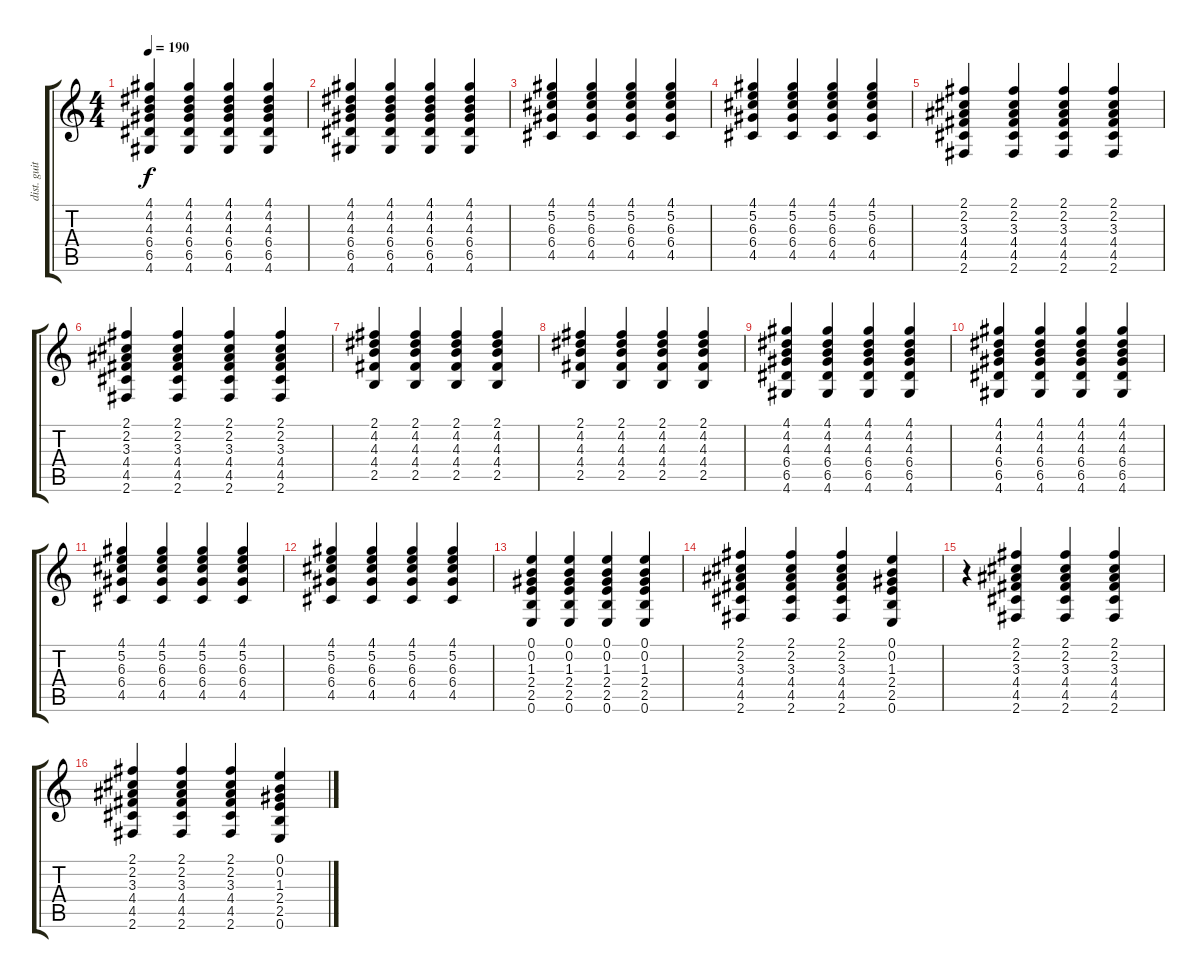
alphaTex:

\track ("dist. guitar" "dist. guit") {instrument distortionguitar}
\staff {score tabs}
\tuning (E4 B3 G3 D3 A2 E2) {hide}
\ts (4 4)
\tempo 190
\clef g2
\ks c
(4.1 4.2 4.3 6.4 6.5 4.6).4{dy f} (4.1 4.2 4.3 6.4 6.5 4.6).4 (4.1 4.2 4.3 6.4 6.5 4.6).4 (4.1 4.2 4.3 6.4 6.5 4.6).4 |
(4.1 4.2 4.3 6.4 6.5 4.6).4 (4.1 4.2 4.3 6.4 6.5 4.6).4 (4.1 4.2 4.3 6.4 6.5 4.6).4 (4.1 4.2 4.3 6.4 6.5 4.6).4 |
(4.1 5.2 6.3 6.4 4.5).4 (4.1 5.2 6.3 6.4 4.5).4 (4.1 5.2 6.3 6.4 4.5).4 (4.1 5.2 6.3 6.4 4.5).4 |
(4.1 5.2 6.3 6.4 4.5).4 (4.1 5.2 6.3 6.4 4.5).4 (4.1 5.2 6.3 6.4 4.5).4 (4.1 5.2 6.3 6.4 4.5).4 |
(2.1 2.2 3.3 4.4 4.5 2.6).4 (2.1 2.2 3.3 4.4 4.5 2.6).4 (2.1 2.2 3.3 4.4 4.5 2.6).4 (2.1 2.2 3.3 4.4 4.5 2.6).4 |
(2.1 2.2 3.3 4.4 4.5 2.6).4 (2.1 2.2 3.3 4.4 4.5 2.6).4 (2.1 2.2 3.3 4.4 4.5 2.6).4 (2.1 2.2 3.3 4.4 4.5 2.6).4 |
(2.1 4.2 4.3 4.4 2.5).4 (2.1 4.2 4.3 4.4 2.5).4 (2.1 4.2 4.3 4.4 2.5).4 (2.1 4.2 4.3 4.4 2.5).4 |
(2.1 4.2 4.3 4.4 2.5).4 (2.1 4.2 4.3 4.4 2.5).4 (2.1 4.2 4.3 4.4 2.5).4 (2.1 4.2 4.3 4.4 2.5).4 |
(4.1 4.2 4.3 6.4 6.5 4.6).4 (4.1 4.2 4.3 6.4 6.5 4.6).4 (4.1 4.2 4.3 6.4 6.5 4.6).4 (4.1 4.2 4.3 6.4 6.5 4.6).4 |
(4.1 4.2 4.3 6.4 6.5 4.6).4 (4.1 4.2 4.3 6.4 6.5 4.6).4 (4.1 4.2 4.3 6.4 6.5 4.6).4 (4.1 4.2 4.3 6.4 6.5 4.6).4 |
(4.1 5.2 6.3 6.4 4.5).4 (4.1 5.2 6.3 6.4 4.5).4 (4.1 5.2 6.3 6.4 4.5).4 (4.1 5.2 6.3 6.4 4.5).4 |
(4.1 5.2 6.3 6.4 4.5).4 (4.1 5.2 6.3 6.4 4.5).4 (4.1 5.2 6.3 6.4 4.5).4 (4.1 5.2 6.3 6.4 4.5).4 |
(0.1 0.2 1.3 2.4 2.5 0.6).4 (0.1 0.2 1.3 2.4 2.5 0.6).4 (0.1 0.2 1.3 2.4 2.5 0.6).4 (0.1 0.2 1.3 2.4 2.5 0.6).4 |
(2.1 2.2 3.3 4.4 4.5 2.6).4 (2.1 2.2 3.3 4.4 4.5 2.6).4 (2.1 2.2 3.3 4.4 4.5 2.6).4 (0.1 0.2 1.3 2.4 2.5 0.6).4 |
r.4 (2.1 2.2 3.3 4.4 4.5 2.6).4 (2.1 2.2 3.3 4.4 4.5 2.6).4 (2.1 2.2 3.3 4.4 4.5 2.6).4 |
(2.1 2.2 3.3 4.4 4.5 2.6).4 (2.1 2.2 3.3 4.4 4.5 2.6).4 (2.1 2.2 3.3 4.4 4.5 2.6).4 (0.1 0.2 1.3 2.4 2.5 0.6).4
